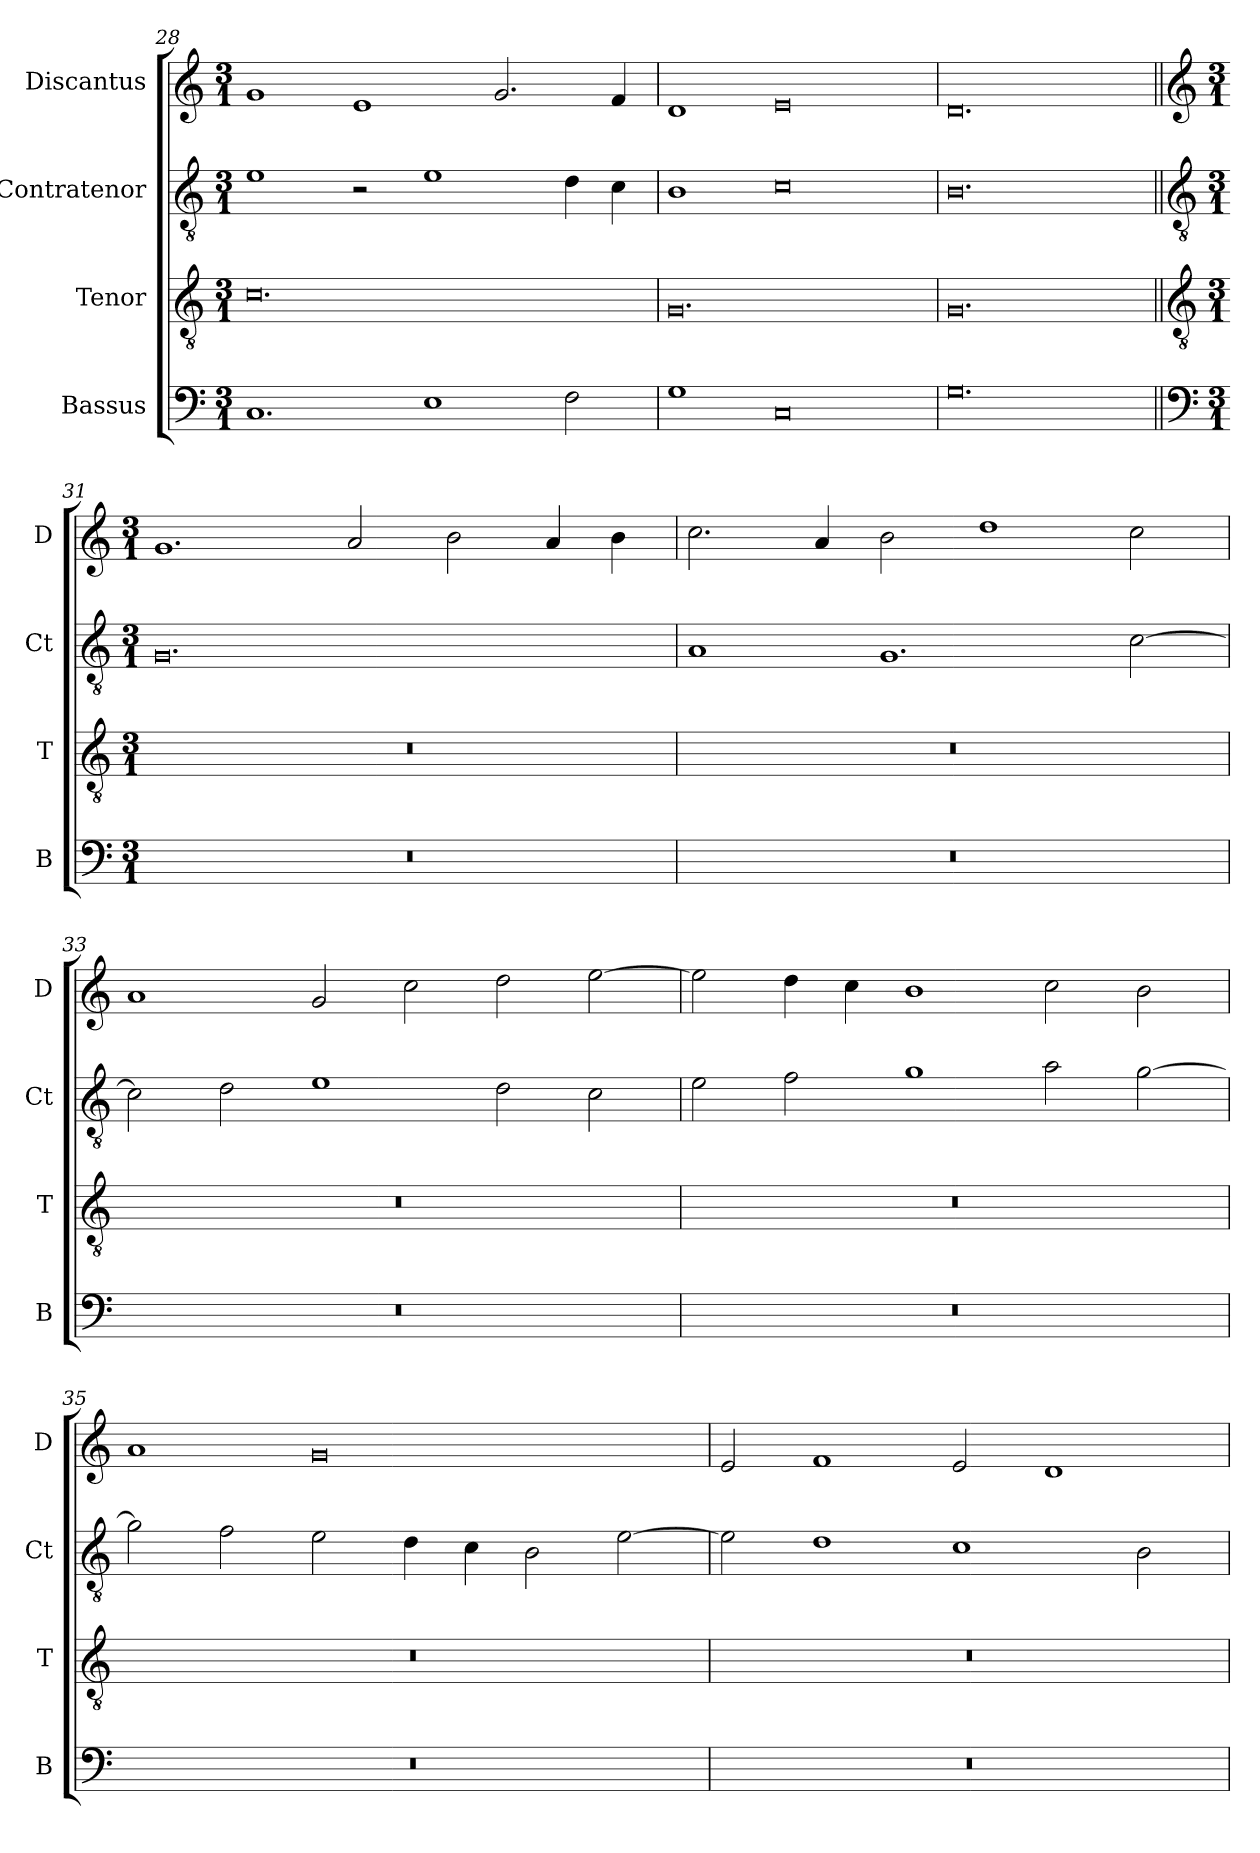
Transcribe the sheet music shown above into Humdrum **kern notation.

**kern	**kern	**kern	**kern
*part4	*part3	*part2	*part1
*staff4	*staff3	*staff2	*staff1
*I"Bassus	*I"Tenor	*I"Contratenor	*I"Discantus
*I'B	*I'T	*I'Ct	*I'D
*clefF4	*clefGv2	*clefGv2	*clefG2
*k[]	*k[]	*k[]	*k[]
*M3/1	*M3/1	*M3/1	*M3/1
=28	=28	=28	=28
1.C	0.c	1e	1g
.	.	2r	1e
1E	.	1e	.
.	.	.	2.g/
2F\	.	4d\	.
.	.	4c\	4f/
=29	=29	=29	=29
1G	0.G	1B	1d
0C	.	0c	0e
=30	=30	=30	=30
0.G	0.G	0.B	0.d
!!LO:LB:g=z
=31||	=31||	=31||	=31||
*clefF4	*clefGv2	*clefGv2	*clefG2
*k[]	*k[]	*k[]	*k[]
*M3/1	*M3/1	*M3/1	*M3/1
0.r	0.r	0.G	1.g
.	.	.	2a/
.	.	.	2b\
.	.	.	4a/
.	.	.	4b\
=32	=32	=32	=32
0.r	0.r	1A	2.cc\
.	.	.	4a/
.	.	1.G	2b\
.	.	.	1dd
.	.	[2c\	2cc\
=33	=33	=33	=33
0.r	0.r	2c\]	1a
.	.	2d\	.
.	.	1e	2g/
.	.	.	2cc\
.	.	2d\	2dd\
.	.	2c\	[2ee\
=34	=34	=34	=34
0.r	0.r	2e\	2ee\]
.	.	2f\	4dd\
.	.	.	4cc\
.	.	1g	1b
.	.	2a\	2cc\
.	.	[2g\	2b\
=35	=35	=35	=35
0.r	0.r	2g\]	1a
.	.	2f\	.
.	.	2e\	0g
.	.	4d\	.
.	.	4c\	.
.	.	2B\	.
.	.	[2e\	.
=36	=36	=36	=36
0.r	0.r	2e\]	2e/
.	.	1d	1f
.	.	1c	2e/
.	.	.	1d
.	.	2B\	.
=	=	=	=
*-	*-	*-	*-
